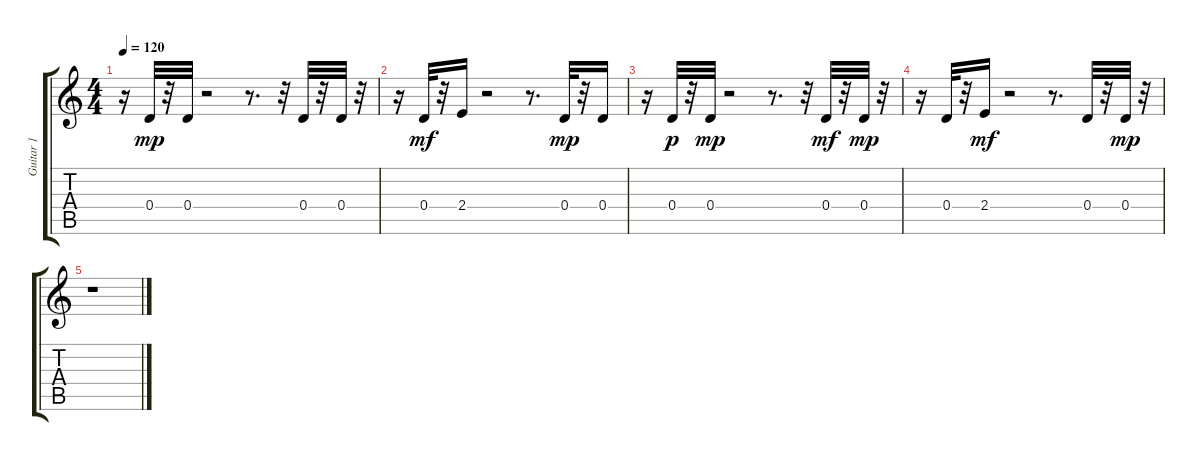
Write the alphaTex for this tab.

\track ("Guitar 1" "Guitar 1") {instrument electricguitarclean}
\staff {score tabs}
\tuning (E4 B3 G3 D3 A2 E2) {hide}
\ts (4 4)
\tempo 120
\clef g2
\ks c
r.16{dy mp} 0.4.32 r.32 0.4.32 r.2 r.8{d} r.32 0.4.32 r.32 0.4.32 r.32 |
r.16 0.4.32{dy mf} r.32 2.4.16 r.2 r.8{d} 0.4.32{dy mp} r.32 0.4.16 |
r.16 0.4.32{dy p} r.32 0.4.32{dy mp} r.2 r.8{d} r.32 0.4.32{dy mf} r.32 0.4.32{dy mp} r.32 |
r.16 0.4.32 r.32 2.4.16{dy mf} r.2 r.8{d} 0.4.32 r.32 0.4.32{dy mp} r.32 |
r.1
